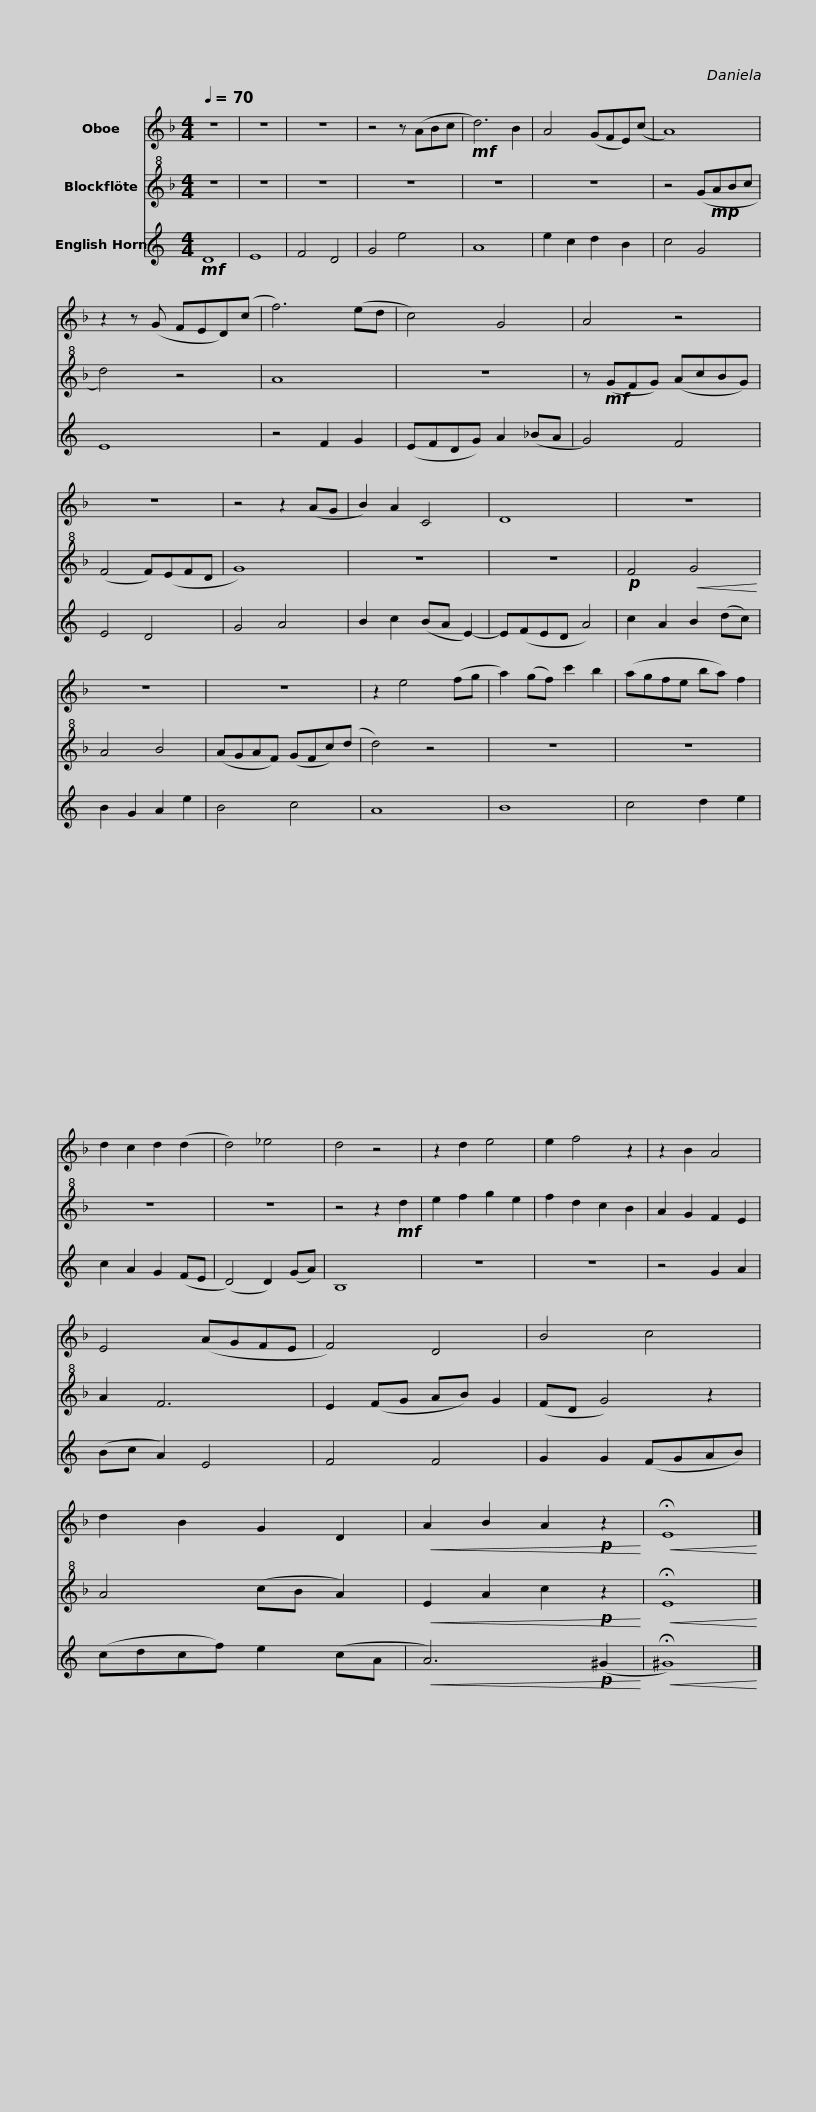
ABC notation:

X:1
%%score 1 2 3
L:1/8
Q:1/4=70
M:4/4
I:linebreak $
K:F
V:1 treble
V:2 treble+8
V:3 treble transpose=-7
V:1
 z8 | z8 | z8 | z4 z (ABc |!mf! d6) B2 | %5
 A4 (GFE)(c | A8) | z2 z (G FED)(c |$ f6) (ed | c4) G4 | %10
 A4 z4 | z8 | z4 z2 (AG | B2) A2 C4 | D8 |$ %15
 z8 | z8 | z8 | z2 e4 (fg | a2) (gf) c'2 b2 | %20
 (agfe ba) f2 | d2 c2 d2 (d2 |$ d4) _e4 | d4 z4 | z2 d2 e4 | %25
 e2 f4 z2 | z2 B2 A4 | E4 (AGFE | F4) D4 |$ B4 c4 | %30
 d2 B2 G2 D2 |!<(! A2 B2 A2!p! z2!<)! |!<(! !fermata!E8!<)! |] %33
V:2
 z8 | z8 | z8 | z8 | z8 | %5
 z8 | z4 (G!mp!ABc | d4) z4 |$ A8 | z8 | %10
 z!mf! (GFG) (AcBG) | (F4 F)(EFD | G8) | z8 | z8 |$ %15
!p! F4!<(! G4!<)! | A4 B4 | (AGAF) (GFc)(d | d4) z4 | z8 | %20
 z8 | z8 |$ z8 | z4 z2!mf! d2 | e2 f2 g2 e2 | %25
 f2 d2 c2 B2 | A2 G2 F2 E2 | A2 F6 | E2 (FG AB) G2 |$ (FD G4) z2 | %30
 A4 (cB A2) |!<(! E2 A2 c2!p! z2!<)! |!<(! !fermata!E8!<)! |] %33
V:3
[K:C]!mf! D8 | E8 | F4 D4 | G4 e4 | A8 | %5
 e2 c2 d2 B2 | c4 G4 | E8 |$ z4 F2 G2 | (EFDG) A2 (_BA | %10
 G4) F4 | E4 D4 | G4 A4 | B2 c2 (BA E2-) | E(FED A4) |$ %15
 c2 A2 B2 (dc) | B2 G2 A2 e2 | B4 c4 | A8 | B8 | %20
 c4 d2 e2 | c2 A2 G2 (FE |$ (D4) D2) (GA) | B,8 | z8 | %25
 z8 | z4 G2 A2 | (Bc A2) E4 | F4 F4 |$ G2 G2 (FGAB) | %30
 (cdcf) e2 (cA |!<(! A6)!p! (^G2!<)! |!<(! !fermata!^G8)!<)! |] %33
